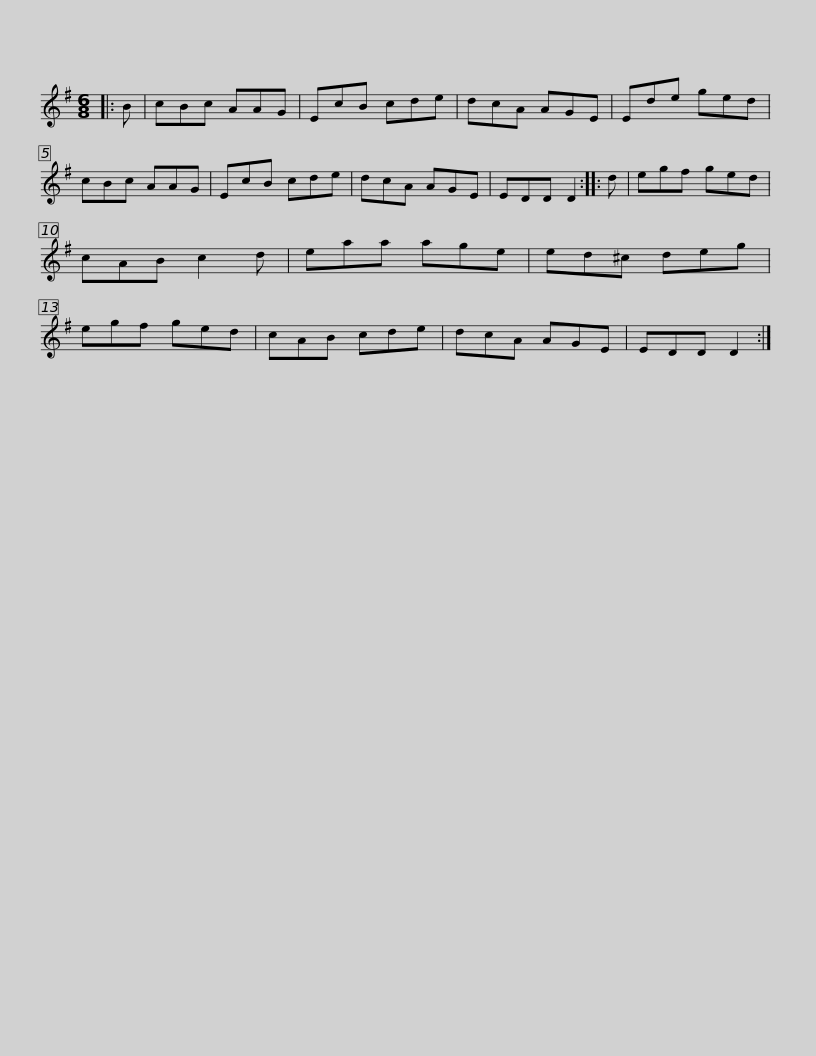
X:1
L:1/8
M:6/8
I:linebreak $
K:G
V:1 treble
V:1
|: B | cBc AAG | EcB cde | dcA AGE | Ede ged | %5
 cBc AAG | EcB cde | dcA AGE |$ EDD D2 :: d | %10
 egf ged | cAB c2 d | eaa age | ed^c deg | egf ged | %15
 cAB cde |$ dcA AGE | EDD D2 :| %18
